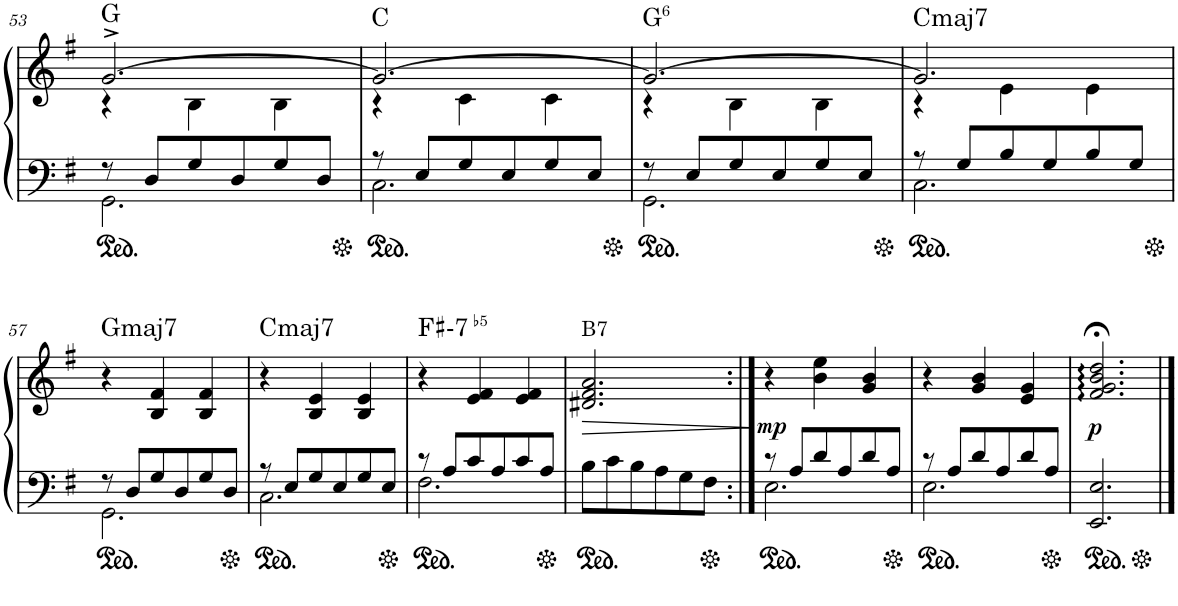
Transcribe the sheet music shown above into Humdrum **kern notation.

**kern	**kern	**dynam
*part1	*part1	*part1
*staff2	*staff1	*staff1/2
*I"Piano	*	*
*I'Pno.	*	*
!!LO:PB:g=z
*clefF4	*clefG2	*
*k[f#]	*k[f#]	*
*M3/4	*M3/4	*
=53	=53	=53
*^	*^	*
!	!	!LO:TX:a:t=G	!	!
8r	2.GG\	[2.g^/	4r	.
8D/L	.	.	.	.
8G/	.	.	4B\	.
8D/	.	.	.	.
8G/	.	.	4B\	.
8D/J	.	.	.	.
=54	=54	=54	=54	=54
!	!	!LO:TX:a:t=C	!	!
8r	2.C\	2.g/_	4r	.
8E/L	.	.	.	.
8G/	.	.	4c\	.
8E/	.	.	.	.
8G/	.	.	4c\	.
8E/J	.	.	.	.
=55	=55	=55	=55	=55
!	!	!LO:TX:a:t=G	!	!
!	!	!LO:TX:a:t=6	!	!
8r	2.GG\	2.g/_	4r	.
8E/L	.	.	.	.
8G/	.	.	4B\	.
8E/	.	.	.	.
8G/	.	.	4B\	.
8E/J	.	.	.	.
=56	=56	=56	=56	=56
!	!	!LO:TX:a:t=Cmaj7	!	!
8r	2.C\	2.g/]	4r	.
8G/L	.	.	.	.
8B/	.	.	4e\	.
8G/	.	.	.	.
8B/	.	.	4e\	.
8G/J	.	.	.	.
*	*	*v	*v	*
!!LO:LB:g=z
=57	=57	=57	=57
!	!	!LO:TX:a:t=Gmaj7	!
8r	2.GG\	4r	.
8D/L	.	.	.
8G/	.	4B/ 4f#/	.
8D/	.	.	.
8G/	.	4B/ 4f#/	.
8D/J	.	.	.
=58	=58	=58	=58
!	!	!LO:TX:a:t=Cmaj7	!
8r	2.C\	4r	.
8E/L	.	.	.
8G/	.	4B/ 4e/	.
8E/	.	.	.
8G/	.	4B/ 4e/	.
8E/J	.	.	.
=59	=59	=59	=59
!	!	!LO:TX:a:t=F♯-7	!
!	!	!LO:TX:a:t=♭5	!
8r	2.F#\	4r	.
8A/L	.	.	.
8c/	.	4e/ 4f#/	.
8A/	.	.	.
8c/	.	4e/ 4f#/	.
8A/J	.	.	.
*v	*v	*	*
=60	=60	=60
!	!LO:TX:a:t=B7	!
!	!	!LO:HP:b
8B\L	2.d#X/ 2.f#/ 2.a/	>
8c\	.	.
8B\	.	.
8A\	.	.
8G\	.	.
8F#\J	.	.
.	.	]
=61:|!	=61:|!	=61:|!
*^	*	*
!	!	!	!LO:DY:b
8r	2.E\	4r	mp
8A/L	.	.	.
8d/	.	4b\ 4ee\	.
8A/	.	.	.
8d/	.	4g/ 4b/	.
8A/J	.	.	.
=62	=62	=62	=62
8r	2.E\	4r	.
8A/L	.	.	.
8d/	.	4g/ 4b/	.
8A/	.	.	.
8d/	.	4e/ 4g/	.
8A/J	.	.	.
*v	*v	*	*
=63	=63	=63
!	!	!LO:DY:b
2.EE/ 2.E/	2.f#/;< 2.g/;< 2.b/;< 2.dd/;<	p
==	==	==
*-	*-	*-
